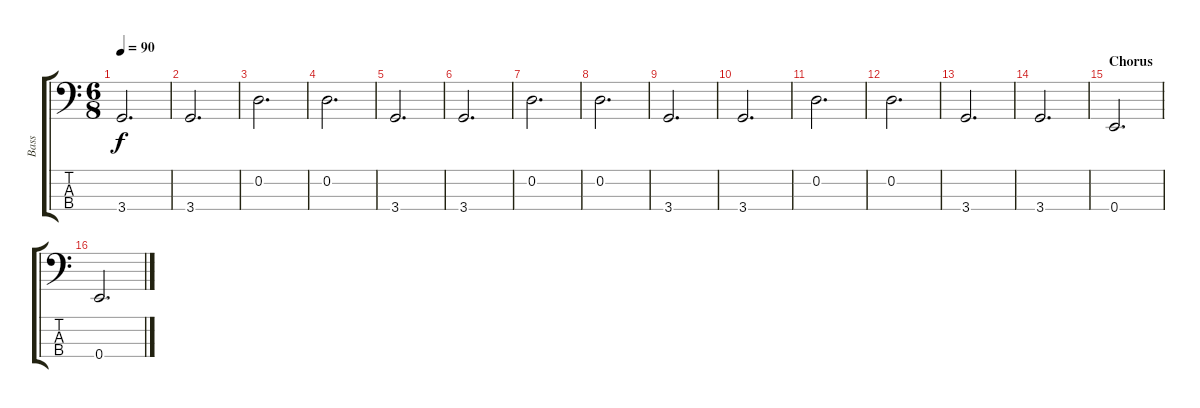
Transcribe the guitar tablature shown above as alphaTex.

\track ("Bass" "Bass") {instrument electricbassfinger}
\staff {score tabs}
\tuning (G2 D2 A1 E1) {hide}
\ts (6 8)
\tempo 90
\clef f4
\ks c
3.4.2{d dy f} |
3.4.2{d} |
0.2.2{d} |
0.2.2{d} |
3.4.2{d} |
3.4.2{d} |
0.2.2{d} |
0.2.2{d} |
3.4.2{d} |
3.4.2{d} |
0.2.2{d} |
0.2.2{d} |
3.4.2{d} |
3.4.2{d} |
\section ("" "Chorus")
0.4.2{d} |
0.4.2{d}
